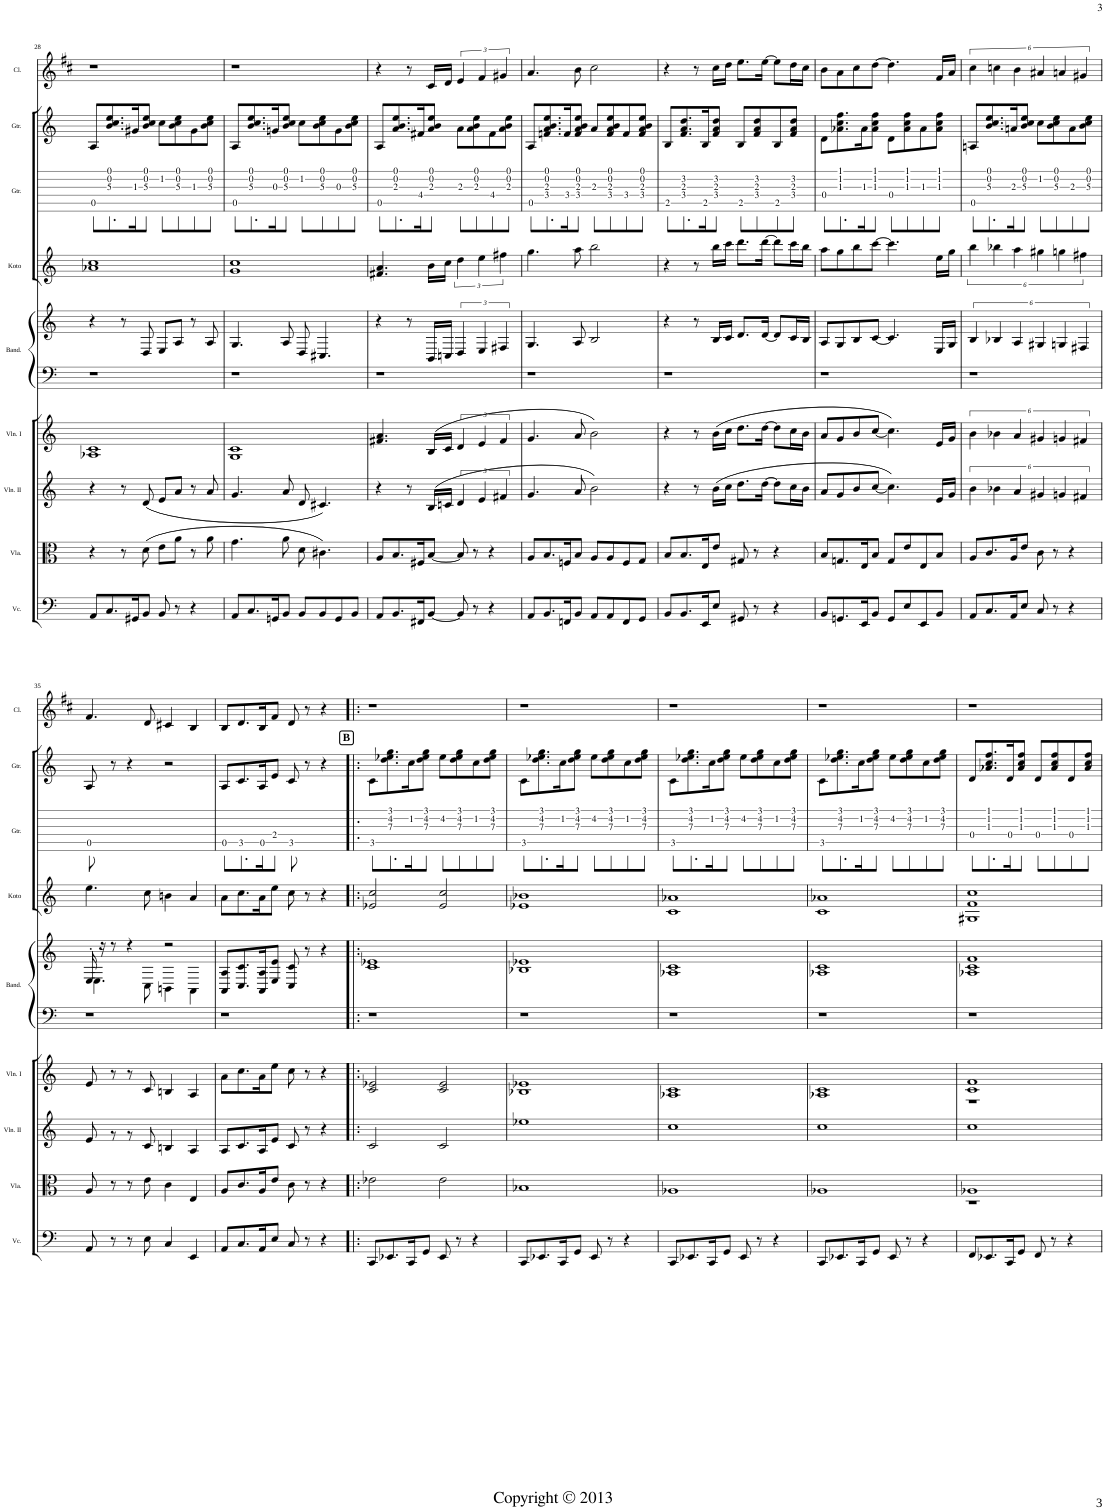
**kern	**kern	**kern	**kern	**kern	**kern	**kern	**kern	**kern	**kern
*part9	*part8	*part7	*part6	*part5	*part5	*part4	*part3	*part2	*part1
*staff10	*staff9	*staff8	*staff7	*staff6	*staff5	*staff4	*staff3	*staff2	*staff1
*I"Violoncello	*I"Viola	*I"Violin II	*I"Violin I	*I"Bandoneon	*	*I"Koto	*I"Guitar	*I"Guitar	*I"Clarinet in Bb
*I'Vc.	*I'Vla.	*I'Vln. II	*I'Vln. I	*I'Band.	*	*I'Koto	*I'Gtr.	*I'Gtr.	*I'Cl.
!!LO:PB:g=z
*clefF4	*clefC3	*clefG2	*clefG2	*clefF4	*clefG2	*clefG2	*	*clefG2	*clefG2
*	*	*	*	*	*	*Trd7c12	*	*Trd7c12	*Trd1c2
*k[]	*k[]	*k[]	*k[]	*k[]	*k[]	*k[]	*k[]	*k[]	*k[f#c#]
*	*	*	*	*	*	*	*	*	*D:
*M4/4	*M4/4	*M4/4	*M4/4	*M4/4	*M4/4	*M4/4	*M4/4	*M4/4	*M4/4
=28	=28	=28	=28	=28	=28	=28	=28	=28	=28
8AA/L	4r	4r	1A-X 1c	1r	4r	1a-X 1cc	8AA\L	8A/L	1r
8.C/	.	.	.	.	.	.	8.c\ 8.B\ 8.e\	8.b/ 8.cc/ 8.ee/	.
.	8r	8r	.	.	8r	.	.	.	.
16GG#X/K	.	.	.	.	.	.	16G#\K	16g#X/K	.
8BB/J	(8d\	(8d/	.	.	8D/	.	8c\ 8B\ 8e\J	8b/ 8cc/ 8ee/J	.
8BB/	8e\L	8e/L	.	.	8E/L	.	8c\L	8cc\L	.
8r	8a\J	8a/J	.	.	8A/J	.	8c\ 8B\ 8e\	8b\ 8cc\ 8ee\	.
4r	8r	8r	.	.	8r	.	8G#\	8g#\	.
.	8a\	8a/	.	.	8A/	.	8c\ 8B\ 8e\J	8b\ 8cc\ 8ee\J	.
=29	=29	=29	=29	=29	=29	=29	=29	=29	=29
8AA/L	4.g\	4.g/	1G 1c	1r	4.G/	1g 1cc	8AA\L	8A/L	1r
8.C/	.	.	.	.	.	.	8.c\ 8.B\ 8.e\	8.b/ 8.cc/ 8.ee/	.
16GGn/K	.	.	.	.	.	.	16G\K	16gn/K	.
8BB/J	8a\	8a/	.	.	8A/	.	8c\ 8B\ 8e\J	8b/ 8cc/ 8ee/J	.
8BB/L	8d\	8d/	.	.	8D/	.	8c\L	8cc\L	.
8BB/	4.c#X\)	4.c#X/)	.	.	4.C#X/	.	8c\ 8B\ 8e\	8b\ 8cc\ 8ee\	.
8GG/	.	.	.	.	.	.	8G\	8g\	.
8BB/J	.	.	.	.	.	.	8c\ 8B\ 8e\J	8b\ 8cc\ 8ee\J	.
=30	=30	=30	=30	=30	=30	=30	=30	=30	=30
8AA/L	8A/L	4r	4.f#X/ 4.a/	1r	4r	4.f#X/ 4.a/	8AA\L	8A/L	4r
8.BB/	8.B/	.	.	.	.	.	8.A\ 8.B\ 8.e\	8.a/ 8.b/ 8.ee/	.
.	.	8r	.	.	8r	.	.	.	8r
16FF#X/K	16F#X/K	.	.	.	.	.	16F#\K	16f#X/K	.
[<8BB/J	[<8B/J	(16B/LL	(16B/LL	.	16BB/LL	16b\LL	8A\ 8B\ 8e\J	8a/ 8b/ 8ee/J	16c#/LL
.	.	16cn/JJ	16c/JJ	.	16Cn/JJ	16cc\JJ	.	.	16d/JJ
8BB/]	8B/]	6d/	6d/	.	6D/	6dd\	8A\L	8a\L	6e/
8r	8r	.	.	.	.	.	8A\ 8B\ 8e\	8a\ 8b\ 8ee\	.
.	.	6e/	6e/	.	6E/	6ee\	.	.	6f#/
4r	4r	.	.	.	.	.	8F#\	8f#\	.
.	.	6f#X/	6f#/	.	6F#X/	6ff#X\	.	.	6g#X/
.	.	.	.	.	.	.	8A\ 8B\ 8e\J	8a\ 8b\ 8ee\J	.
=31	=31	=31	=31	=31	=31	=31	=31	=31	=31
8AA/L	8A/L	4.g/	4.g/	1r	4.G/	4.gg\	8AA\L	8A/L	4.a/
8.BB/	8.B/	.	.	.	.	.	8.F\ 8.A\ 8.B\ 8.e\	8.fn/ 8.a/ 8.b/ 8.ee/	.
16FFn/K	16Fn/K	.	.	.	.	.	16F\K	16f/K	.
8BB/J	8B/J	8a/	8a/	.	8A/	8aa\	8F\ 8A\ 8B\ 8e\J	8f/ 8a/ 8b/ 8ee/J	8b\
8AA/L	8A/L	2b\)	2b\)	.	2B/	2bb\	8A\L	8a/L	2cc#\
8AA/	8A/	.	.	.	.	.	8F\ 8A\ 8B\ 8e\	8f/ 8a/ 8b/ 8ee/	.
8FF/	8F/	.	.	.	.	.	8F\	8f/	.
8GG/J	8G/J	.	.	.	.	.	8F\ 8A\ 8B\ 8e\J	8f/ 8a/ 8b/ 8ee/J	.
=32	=32	=32	=32	=32	=32	=32	=32	=32	=32
8BB/L	8B/L	4r	4r	1r	4r	4r	8BB\L	8B/L	4r
8.BB/	8.B/	.	.	.	.	.	8.F\ 8.A\ 8.d\	8.f/ 8.a/ 8.dd/	.
.	.	8r	8r	.	8r	8r	.	.	8r
16EE/K	16E/K	.	.	.	.	.	16BB\K	16B/K	.
8E/J	8e/J	(16b\LL	(16b\LL	.	16B/LL	16bb\LL	8F\ 8A\ 8d\J	8f/ 8a/ 8dd/J	16cc#\LL
.	.	16cc\JJ	16cc\JJ	.	16c/JJ	16ccc\JJ	.	.	16dd\JJ
8GG#X/	8G#X/	8.dd\L	8.dd\L	.	8.d/L	8.ddd\L	8BB\L	8B/L	8.ee\L
8r	8r	.	.	.	.	.	8F\ 8A\ 8d\	8f/ 8a/ 8dd/	.
.	.	[>16dd\Jk	[>16dd\Jk	.	[<16d/Jk	[>16ddd\Jk	.	.	[>16ee\Jk
4r	4r	8dd\L]	8dd\L]	.	8d/L]	8ddd\L]	8BB\	8B/	8ee\L]
.	.	16cc\L	16cc\L	.	16c/L	16ccc\L	8F\ 8A\ 8d\J	8f/ 8a/ 8dd/J	16dd\L
.	.	16b\JJ	16b\JJ	.	16B/JJ	16bb\JJ	.	.	16cc#\JJ
=33	=33	=33	=33	=33	=33	=33	=33	=33	=33
8BB/L	8B/L	8a/L	8a/L	1r	8A/L	8aa\L	8D\L	8d\L	8b\L
8.GGn/	8.Gn/	8g/	8g/	.	8G/	8gg\	8.A-\ 8.c\ 8.f\	8.a-X\ 8.cc\ 8.ff\	8a\
.	.	8b/	8b/	.	8B/	8bb\	.	.	8cc#\
16EE/K	16E/K	.	.	.	.	.	16A-\K	16a-\K	.
8BB/J	8B/J	[<8cc/J	[<8cc/J	.	[<8c/J	[>8ccc\J	8A-\ 8c\ 8f\J	8a-\ 8cc\ 8ff\J	[>8dd\J
8GG/L	8G/L	4.cc\])	4.cc\])	.	4.c/]	4.ccc\]	8D\L	8d\L	4.dd\]
8E/	8e/	.	.	.	.	.	8A-\ 8c\ 8f\	8a-\ 8cc\ 8ff\	.
8EE/	8E/	.	.	.	.	.	8A-\	8a-\	.
8BB/J	8B/J	16e/LL	16e/LL	.	16E/LL	16ee\LL	8A-\ 8c\ 8f\J	8a-\ 8cc\ 8ff\J	16f#/LL
.	.	16g/JJ	16g/JJ	.	16G/JJ	16gg\JJ	.	.	16a/JJ
=34	=34	=34	=34	=34	=34	=34	=34	=34	=34
8AA/L	8A/L	6b\	6b\	1r	6B/	6bb\	8AA\L	8An/L	6cc#\
8.C/	8.c/	.	.	.	.	.	8.c\ 8.B\ 8.e\	8.b/ 8.cc/ 8.ee/	.
.	.	6b-X\	6b-X\	.	6B-X/	6bb-X\	.	.	6ccn\
16AA/K	16A/K	.	.	.	.	.	16A\K	16an/K	.
.	.	6a/	6a/	.	6A/	6aa\	.	.	6b\
8E/J	8e/J	.	.	.	.	.	8c\ 8B\ 8e\J	8b/ 8cc/ 8ee/J	.
8C/	8c\	6g#X/	6g#X/	.	6G#X/	6gg#X\	8c\L	8cc\L	6a#X/
8r	8r	.	.	.	.	.	8c\ 8B\ 8e\	8b\ 8cc\ 8ee\	.
.	.	6gn/	6gn/	.	6Gn/	6ggn\	.	.	6an/
4r	4r	.	.	.	.	.	8A\	8a\	.
.	.	6f#X/	6f#X/	.	6F#X/	6ff#X\	.	.	6g#X/
.	.	.	.	.	.	.	8c\ 8B\ 8e\J	8b\ 8cc\ 8ee\J	.
!!LO:LB:g=z
=35	=35	=35	=35	=35	=35	=35	=35	=35	=35
*	*	*^	*	*	*^	*	*	*	*
8AA/	8A/	16ryy	8e/	8e/	1r	16E'/	4.E\	4.ee\	8AA\	8A/	4.f#/
.	.	16ryy	.	.	.	16r	.	.	.	.	.
8r	8r	8ryy	8r	8r	.	8r	.	.	8r	8r	.
8r	8r	8ryy	8r	8r	.	4r	.	.	4r	4r	.
8E\	8e\	8c/	2ryy	8c/	.	.	8C\	8cc\	.	.	8d/
4C/	4c\	4Bn/	.	4Bn/	.	2r	4BBn\	4bn\	2r	2r	4c#X/
4EE/	4E/	4A/	.	4A/	.	.	4AA\	4a/	.	.	4B/
.	.	.	8ryy	.	.	.	.	.	.	.	.
*	*	*v	*v	*	*	*v	*v	*	*	*	*
=36	=36	=36	=36	=36	=36	=36	=36	=36	=36
8AA/L	8A/L	8A/L	8a\L	1r	8AA/ 8A/L	8a\L	8AA\L	8A/L	8B/L
8.C/	8.c/	8.c/	8.cc\	.	8.C/ 8.c/	8.cc\	8.C\	8.c/	8.d/
16AA/K	16A/K	16A/K	16a\K	.	16AA/ 16A/K	16a\K	16AA\K	16A/K	16B/K
8E/J	8e/J	8e/J	8ee\J	.	8E/ 8e/J	8ee\J	8E\J	8e/J	8f#/J
8C/	8c\	8c/	8cc\	.	8C/ 8c/	8cc\	8C\	8c/	8d/
8r	8r	8r	8r	.	8r	8r	8r	8r	8r
4r	4r	4r	4r	.	4r	4r	4r	4r	4r
!!LO:REH:place=s1:b:B:cj:fs=10.2845:t=B
=37!|:	=37!|:	=37!|:	=37!|:	=37!|:	=37!|:	=37!|:	=37!|:	=37!|:	=37!|:
8CC/L	2e-X\	2c/	2c/ 2e-X/	1r	1c 1e-X	2e-X/ 2cc/	8C\L	8c\L	1r
8.EE-X/	.	.	.	.	.	.	8.d\ 8.e-\ 8.g\	8.dd\ 8.ee-X\ 8.gg\	.
16CC/K	.	.	.	.	.	.	16c\K	16cc\K	.
8GG/J	.	.	.	.	.	.	8d\ 8e-\ 8g\J	8dd\ 8ee-\ 8gg\J	.
8EE-/	2e-\	2c/	2c/ 2e-/	.	.	2e-/ 2cc/	8e-\L	8ee-\L	.
8r	.	.	.	.	.	.	8d\ 8e-\ 8g\	8dd\ 8ee-\ 8gg\	.
4r	.	.	.	.	.	.	8c\	8cc\	.
.	.	.	.	.	.	.	8d\ 8e-\ 8g\J	8dd\ 8ee-\ 8gg\J	.
=38	=38	=38	=38	=38	=38	=38	=38	=38	=38
8CC/L	1B-X	1ee-X	1B-X 1e-X	1r	1B-X 1e-X	1e-X 1b-X	8C\L	8c\L	1r
8.EE-X/	.	.	.	.	.	.	8.d\ 8.e-\ 8.g\	8.dd\ 8.ee-X\ 8.gg\	.
16CC/K	.	.	.	.	.	.	16c\K	16cc\K	.
8GG/J	.	.	.	.	.	.	8d\ 8e-\ 8g\J	8dd\ 8ee-\ 8gg\J	.
8EE-/	.	.	.	.	.	.	8e-\L	8ee-\L	.
8r	.	.	.	.	.	.	8d\ 8e-\ 8g\	8dd\ 8ee-\ 8gg\	.
4r	.	.	.	.	.	.	8c\	8cc\	.
.	.	.	.	.	.	.	8d\ 8e-\ 8g\J	8dd\ 8ee-\ 8gg\J	.
=39	=39	=39	=39	=39	=39	=39	=39	=39	=39
8CC/L	1A-X	1cc	1A-X 1c	1r	1A-X 1c	1c 1a-X	8C\L	8c\L	1r
8.EE-X/	.	.	.	.	.	.	8.d\ 8.e-\ 8.g\	8.dd\ 8.ee-X\ 8.gg\	.
16CC/K	.	.	.	.	.	.	16c\K	16cc\K	.
8GG/J	.	.	.	.	.	.	8d\ 8e-\ 8g\J	8dd\ 8ee-\ 8gg\J	.
8EE-/	.	.	.	.	.	.	8e-\L	8ee-\L	.
8r	.	.	.	.	.	.	8d\ 8e-\ 8g\	8dd\ 8ee-\ 8gg\	.
4r	.	.	.	.	.	.	8c\	8cc\	.
.	.	.	.	.	.	.	8d\ 8e-\ 8g\J	8dd\ 8ee-\ 8gg\J	.
=40	=40	=40	=40	=40	=40	=40	=40	=40	=40
8CC/L	1A-X	1cc	1A-X 1c	1r	1A-X 1c	1c 1a-X	8C\L	8c\L	1r
8.EE-X/	.	.	.	.	.	.	8.d\ 8.e-\ 8.g\	8.dd\ 8.ee-X\ 8.gg\	.
16CC/K	.	.	.	.	.	.	16c\K	16cc\K	.
8GG/J	.	.	.	.	.	.	8d\ 8e-\ 8g\J	8dd\ 8ee-\ 8gg\J	.
8EE-/	.	.	.	.	.	.	8e-\L	8ee-\L	.
8r	.	.	.	.	.	.	8d\ 8e-\ 8g\	8dd\ 8ee-\ 8gg\	.
4r	.	.	.	.	.	.	8c\	8cc\	.
.	.	.	.	.	.	.	8d\ 8e-\ 8g\J	8dd\ 8ee-\ 8gg\J	.
=41	=41	=41	=41	=41	=41	=41	=41	=41	=41
*	*^	*	*^	*	*	*^	*	*	*
8FF/L	1A-X	1r	1cc	1c 1f	1r	1r	1A-X 1c 1f	1f 1cc	1G#X	8D\L	8d/L	1r
8.EE-X/	.	.	.	.	.	.	.	.	.	8.A-\ 8.c\ 8.f\	8.a-X/ 8.cc/ 8.ff/	.
16CC/K	.	.	.	.	.	.	.	.	.	16D\K	16d/K	.
8GG/J	.	.	.	.	.	.	.	.	.	8A-\ 8c\ 8f\J	8a-/ 8cc/ 8ff/J	.
8FF/	.	.	.	.	.	.	.	.	.	8D\L	8d/L	.
8r	.	.	.	.	.	.	.	.	.	8A-\ 8c\ 8f\	8a-/ 8cc/ 8ff/	.
4r	.	.	.	.	.	.	.	.	.	8D\	8d/	.
.	.	.	.	.	.	.	.	.	.	8A-\ 8c\ 8f\J	8a-/ 8cc/ 8ff/J	.
*	*v	*v	*	*v	*v	*	*	*v	*v	*	*	*
=	=	=	=	=	=	=	=	=	=
*-	*-	*-	*-	*-	*-	*-	*-	*-	*-
